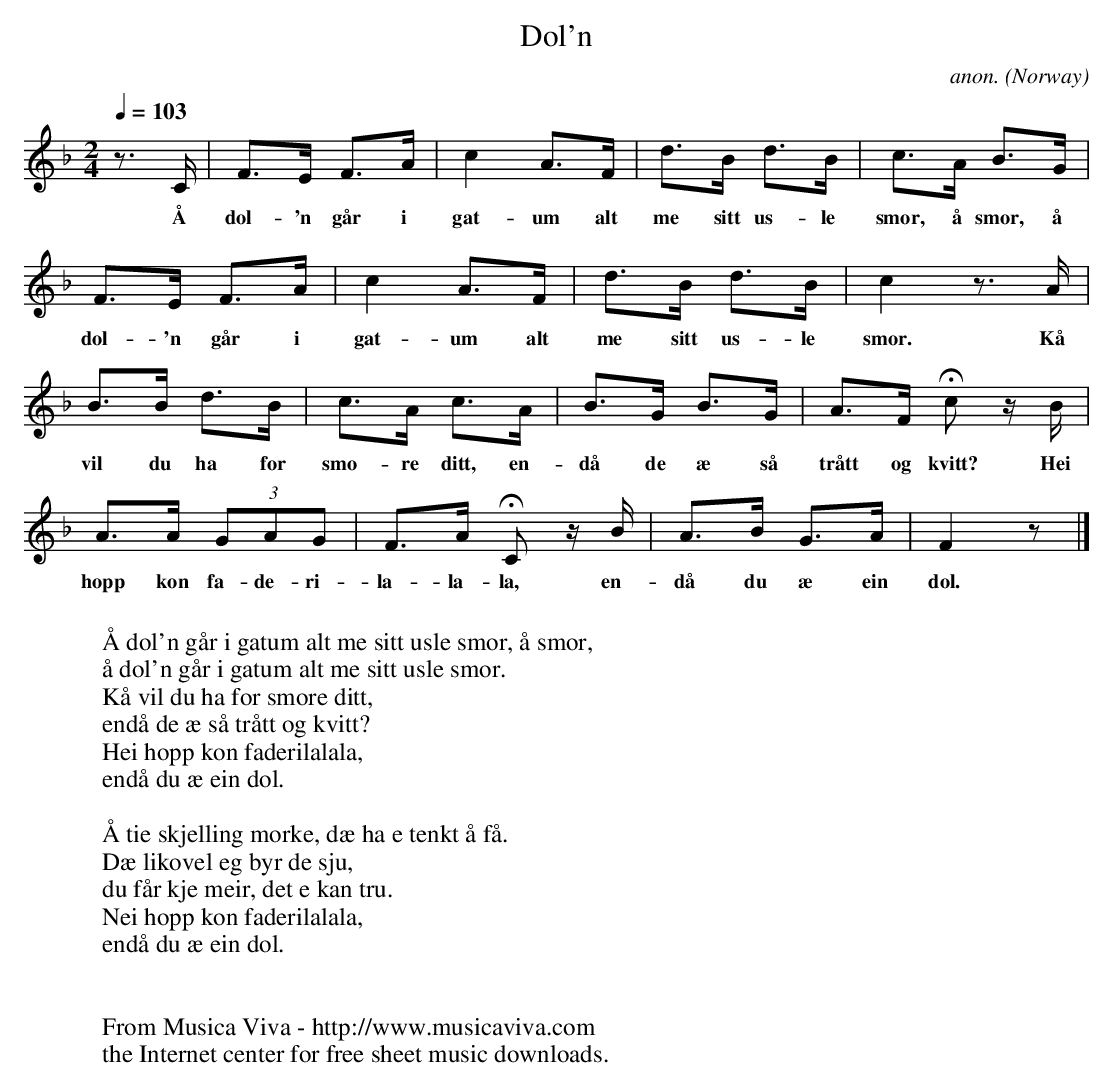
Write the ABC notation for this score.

X:1
T:D\ol'n
C:anon.
O:Norway
M:2/4
L:1/8
Q:1/4=103
K:F
z>C|F>E F>A|c2A>F|d>B d>B|c>A B>G|
w:\AA d\ol-'n g\aar i gat-um alt me sitt us-le sm\or, \aa sm\or, \aa
F>E F>A|c2A>F|d>B d>B|c2 z>A|
w:d\ol-'n g\aar i gat-um alt me sitt us-le sm\or. K\aa
B>B d>B|c>A c>A|B>G B>G|A>F Hc z/ B/|
w:vil du ha for sm\o-re ditt, en-d\aa de \ae s\aa tr\aatt og kvitt? Hei
A>A (3GAG|F>A HC z/ B/|A>B G>A|F2 z|]
w:hopp kon fa-de-ri-la-la-la, en-d\aa du \ae ein d\ol.
W:
W:\AA d\ol'n g\aar i gatum alt me sitt usle sm\or, \aa sm\or,
W:\aa d\ol'n g\aar i gatum alt me sitt usle sm\or.
W:K\aa vil du ha for sm\ore ditt,
W:end\aa de \ae s\aa tr\aatt og kvitt?
W:  Hei hopp kon faderilalala,
W:  end\aa du \ae ein d\ol.
W:
W:\AA tie skjelling m\orke, d\ae ha e tenkt \aa f\aa.
W:D\ae lik\ovel eg byr de sju,
W:du f\aar kje meir, det e kan tru.
W:  Nei hopp kon faderilalala,
W:  end\aa du \ae ein d\ol.
W:
W:
W:  From Musica Viva - http://www.musicaviva.com
W:  the Internet center for free sheet music downloads.
